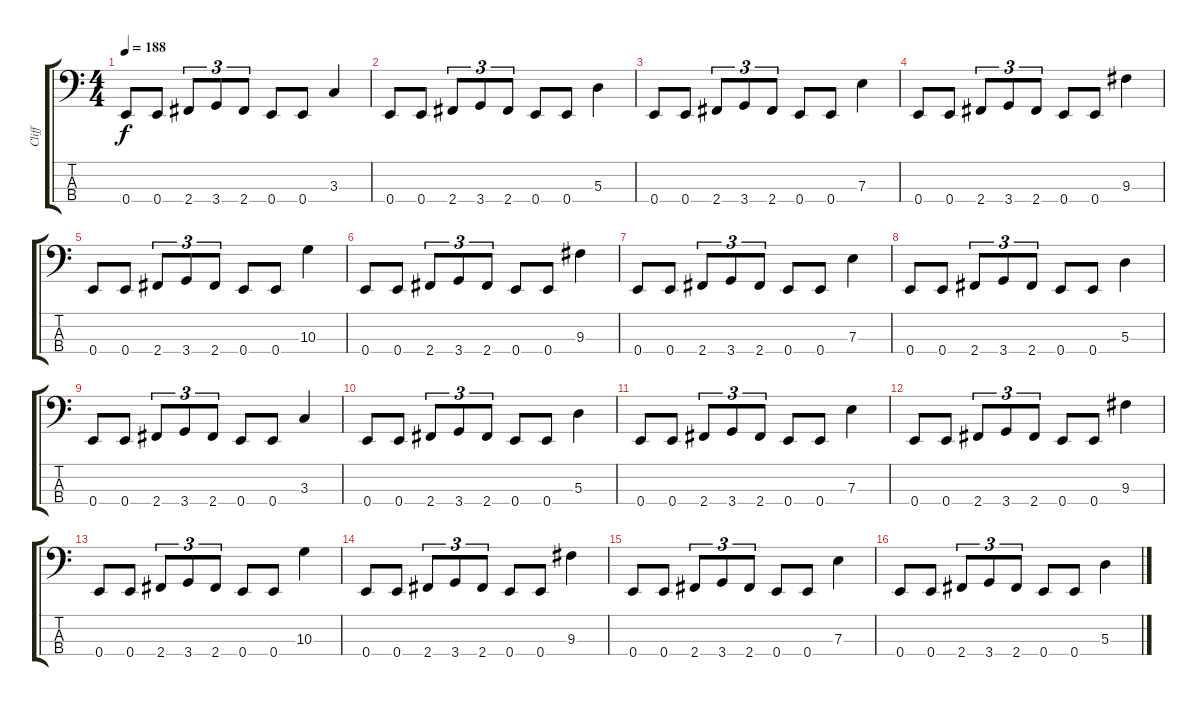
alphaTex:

\track ("Cliff" "Cliff") {instrument electricbassfinger}
\staff {score tabs}
\tuning (G2 D2 A1 E1) {hide}
\ts (4 4)
\tempo 188
\clef f4
\ks c
0.4.8{dy f} 0.4.8 2.4.8{tu (3 2)} 3.4.8{tu (3 2)} 2.4.8{tu (3 2)} 0.4.8 0.4.8 3.3.4 |
0.4.8 0.4.8 2.4.8{tu (3 2)} 3.4.8{tu (3 2)} 2.4.8{tu (3 2)} 0.4.8 0.4.8 5.3.4 |
0.4.8 0.4.8 2.4.8{tu (3 2)} 3.4.8{tu (3 2)} 2.4.8{tu (3 2)} 0.4.8 0.4.8 7.3.4 |
0.4.8 0.4.8 2.4.8{tu (3 2)} 3.4.8{tu (3 2)} 2.4.8{tu (3 2)} 0.4.8 0.4.8 9.3.4 |
0.4.8 0.4.8 2.4.8{tu (3 2)} 3.4.8{tu (3 2)} 2.4.8{tu (3 2)} 0.4.8 0.4.8 10.3.4 |
0.4.8 0.4.8 2.4.8{tu (3 2)} 3.4.8{tu (3 2)} 2.4.8{tu (3 2)} 0.4.8 0.4.8 9.3.4 |
0.4.8 0.4.8 2.4.8{tu (3 2)} 3.4.8{tu (3 2)} 2.4.8{tu (3 2)} 0.4.8 0.4.8 7.3.4 |
0.4.8 0.4.8 2.4.8{tu (3 2)} 3.4.8{tu (3 2)} 2.4.8{tu (3 2)} 0.4.8 0.4.8 5.3.4 |
0.4.8 0.4.8 2.4.8{tu (3 2)} 3.4.8{tu (3 2)} 2.4.8{tu (3 2)} 0.4.8 0.4.8 3.3.4 |
0.4.8 0.4.8 2.4.8{tu (3 2)} 3.4.8{tu (3 2)} 2.4.8{tu (3 2)} 0.4.8 0.4.8 5.3.4 |
0.4.8 0.4.8 2.4.8{tu (3 2)} 3.4.8{tu (3 2)} 2.4.8{tu (3 2)} 0.4.8 0.4.8 7.3.4 |
0.4.8 0.4.8 2.4.8{tu (3 2)} 3.4.8{tu (3 2)} 2.4.8{tu (3 2)} 0.4.8 0.4.8 9.3.4 |
0.4.8 0.4.8 2.4.8{tu (3 2)} 3.4.8{tu (3 2)} 2.4.8{tu (3 2)} 0.4.8 0.4.8 10.3.4 |
0.4.8 0.4.8 2.4.8{tu (3 2)} 3.4.8{tu (3 2)} 2.4.8{tu (3 2)} 0.4.8 0.4.8 9.3.4 |
0.4.8 0.4.8 2.4.8{tu (3 2)} 3.4.8{tu (3 2)} 2.4.8{tu (3 2)} 0.4.8 0.4.8 7.3.4 |
0.4.8 0.4.8 2.4.8{tu (3 2)} 3.4.8{tu (3 2)} 2.4.8{tu (3 2)} 0.4.8 0.4.8 5.3.4
